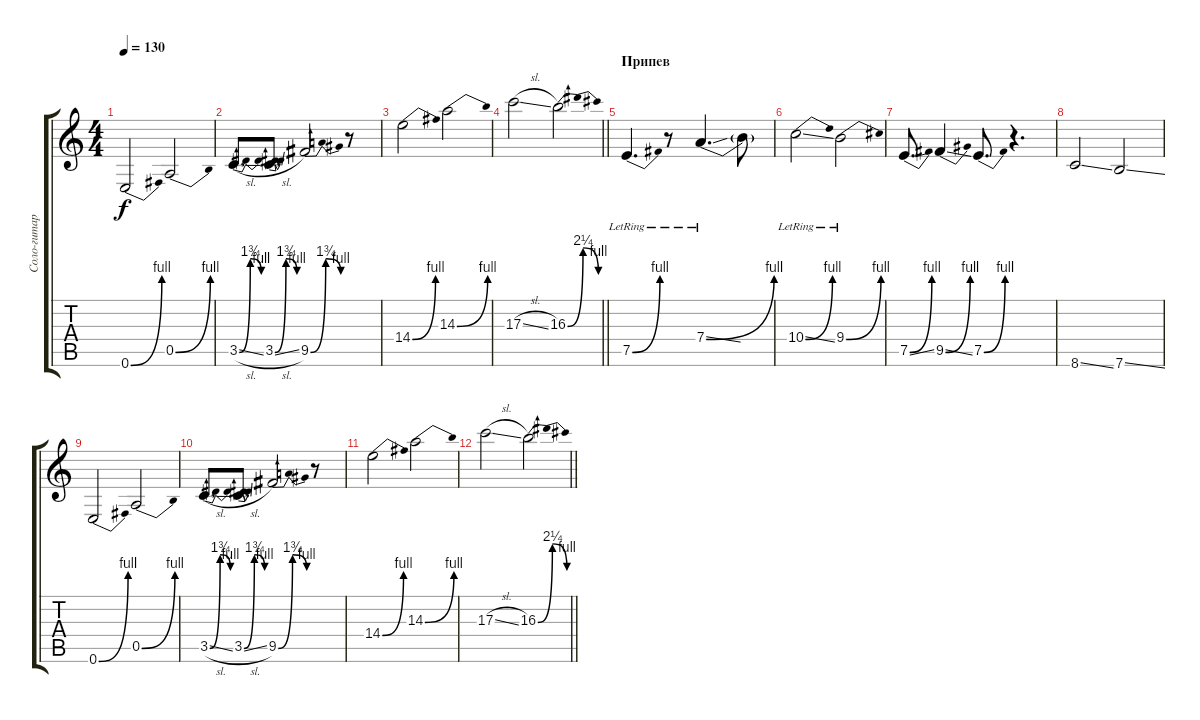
\track ("Соло-гитара" "Соло-гитар") {instrument guitarharmonics}
\staff {score tabs}
\tuning (E4 B3 G3 D3 A2 E2) {hide}
\ts (4 4)
\tempo 130
\clef g2
\ks c
0.6{be (bend 0 0 60 4)}.2{dy f} 0.5{be (bend 0 0 60 4)}.2 |
3.5{be (bendrelease 0 0 30 7 30 7 60 4) sl}.8{d} 3.5{be (bendrelease 0 0 24 7 24 7 60 4) sl}.8{d} 9.5{be (bendrelease 0 0 39 7 39 7 60 4)}.2 r.8 |
14.4{be (bend 0 0 60 4)}.2 14.3{be (bend 0 0 60 4)}.2 |
\barLineRight lightlight
17.3{sl}.2 16.3{be (bendrelease 0 0 41 9 41 9 60 4)}.2 |
\section ("" "Припев")
7.5{be (bend 0 0 60 4) lr}.4{d volume 16} r.8 7.4{be (bend 0 0 60 4) ss lr}.4{d} 7.4{t}.8 |
10.4{be (bend 0 0 60 4) ss lr}.2 9.4{be (bend 0 0 60 4) lr}.2 |
7.5{be (bend 0 0 60 4) ss}.8{d} 9.5{be (bend 0 0 60 4) ss}.4 7.5{be (bend 0 0 60 4)}.8{d} r.4{d} |
8.6{be (hold 0 0 60 0) ss}.2 7.6{ss}.2 |
0.6{be (bend 0 0 60 4)}.2{volume 11} 0.5{be (bend 0 0 60 4)}.2 |
3.5{be (bendrelease 0 0 30 7 30 7 60 4) sl}.8{d volume 8} 3.5{be (bendrelease 0 0 24 7 24 7 60 4) sl}.8{d} 9.5{be (bendrelease 0 0 39 7 39 7 60 4)}.2 r.8 |
14.4{be (bend 0 0 60 4)}.2{volume 5} 14.3{be (bend 0 0 60 4)}.2 |
\barLineRight lightlight
17.3{sl}.2{volume 2} 16.3{be (bendrelease 0 0 41 9 41 9 60 4)}.2
